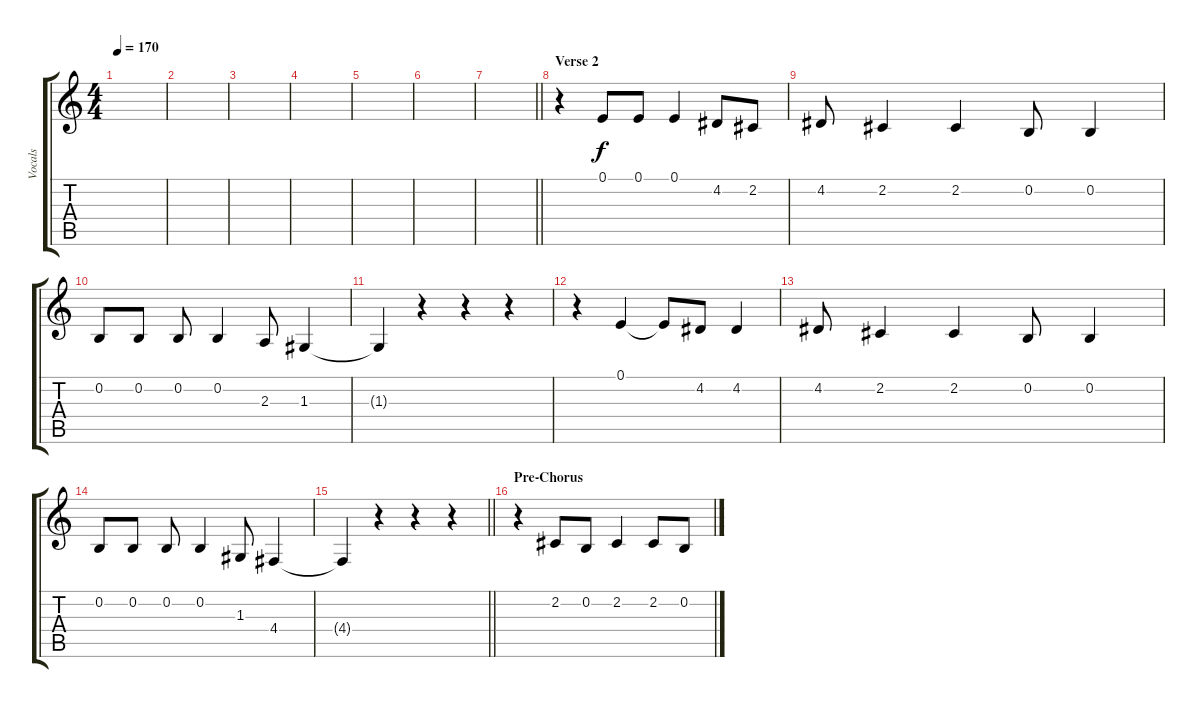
\track ("Vocals" "Vocals") {instrument altosax}
\staff {score tabs}
\tuning (E4 B3 G3 D3 A2 E2) {hide}
\ts (4 4)
\tempo 170
\clef g2
\ks c
|
|
|
|
|
|
\barLineRight lightlight
|
\section ("" "Verse 2")
r.4 0.1.8 0.1.8 0.1.4 4.2.8 2.2.8 |
4.2.8 2.2.4 2.2.4 0.2.8 0.2.4 |
0.2.8 0.2.8 0.2.8 0.2.4 2.3.8 1.3.4 |
1.3{t}.4 r.4 r.4 r.4 |
r.4 0.1.4 0.1{t}.8 4.2.8 4.2.4 |
4.2.8 2.2.4 2.2.4 0.2.8 0.2.4 |
0.2.8 0.2.8 0.2.8 0.2.4 1.3.8 4.4.4 |
\barLineRight lightlight
4.4{t}.4 r.4 r.4 r.4 |
\section ("" "Pre-Chorus")
r.4 2.2.8 0.2.8 2.2.4 2.2.8 0.2.8
